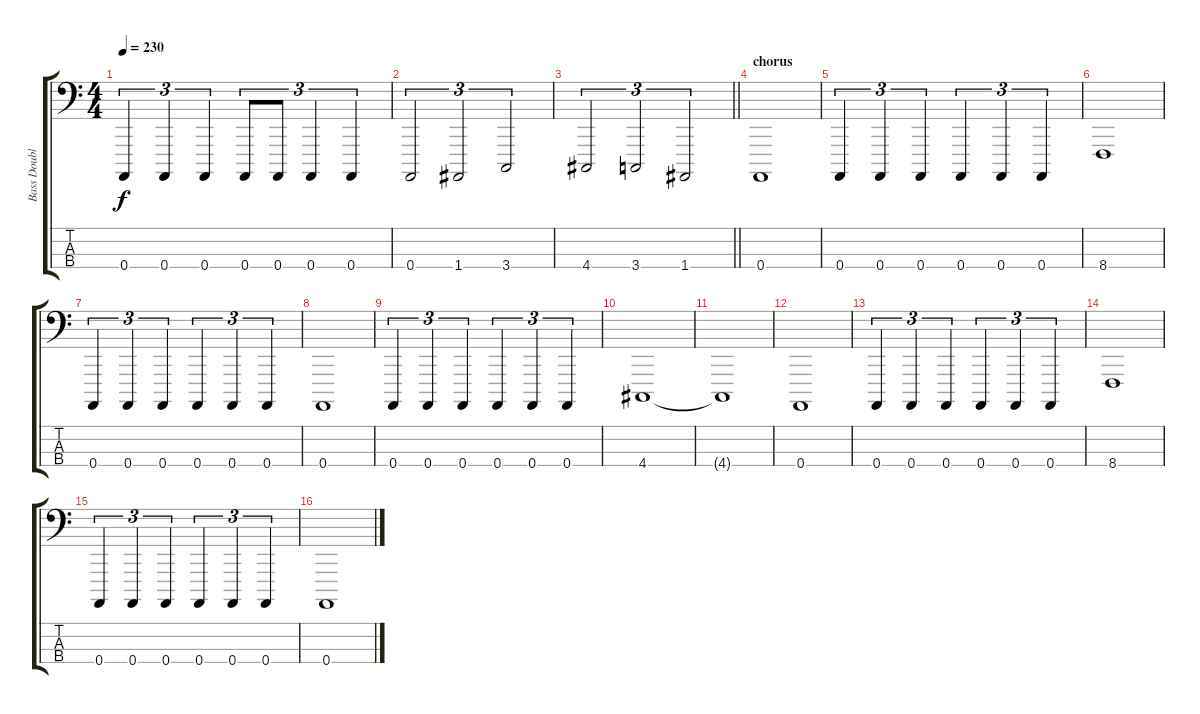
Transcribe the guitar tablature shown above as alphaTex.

\track ("Bass Double" "Bass Doubl") {instrument harpsichord}
\staff {score tabs}
\tuning (D2 A1 E1 A0) {hide}
\ts (4 4)
\tempo 230
\clef f4
\ks c
0.4.4{tu (3 2) dy f} 0.4.4{tu (3 2)} 0.4.4{tu (3 2)} 0.4.8{tu (3 2)} 0.4.8{tu (3 2)} 0.4.4{tu (3 2)} 0.4.4{tu (3 2)} |
0.4.2{tu (3 2)} 1.4.2{tu (3 2)} 3.4.2{tu (3 2)} |
\barLineRight lightlight
4.4.2{tu (3 2)} 3.4.2{tu (3 2)} 1.4.2{tu (3 2)} |
\section ("" "chorus")
0.4.1 |
0.4.4{tu (3 2)} 0.4.4{tu (3 2)} 0.4.4{tu (3 2)} 0.4.4{tu (3 2)} 0.4.4{tu (3 2)} 0.4.4{tu (3 2)} |
8.4.1 |
0.4.4{tu (3 2)} 0.4.4{tu (3 2)} 0.4.4{tu (3 2)} 0.4.4{tu (3 2)} 0.4.4{tu (3 2)} 0.4.4{tu (3 2)} |
0.4.1 |
0.4.4{tu (3 2)} 0.4.4{tu (3 2)} 0.4.4{tu (3 2)} 0.4.4{tu (3 2)} 0.4.4{tu (3 2)} 0.4.4{tu (3 2)} |
4.4.1 |
4.4{t}.1 |
0.4.1 |
0.4.4{tu (3 2)} 0.4.4{tu (3 2)} 0.4.4{tu (3 2)} 0.4.4{tu (3 2)} 0.4.4{tu (3 2)} 0.4.4{tu (3 2)} |
8.4.1 |
0.4.4{tu (3 2)} 0.4.4{tu (3 2)} 0.4.4{tu (3 2)} 0.4.4{tu (3 2)} 0.4.4{tu (3 2)} 0.4.4{tu (3 2)} |
0.4.1
